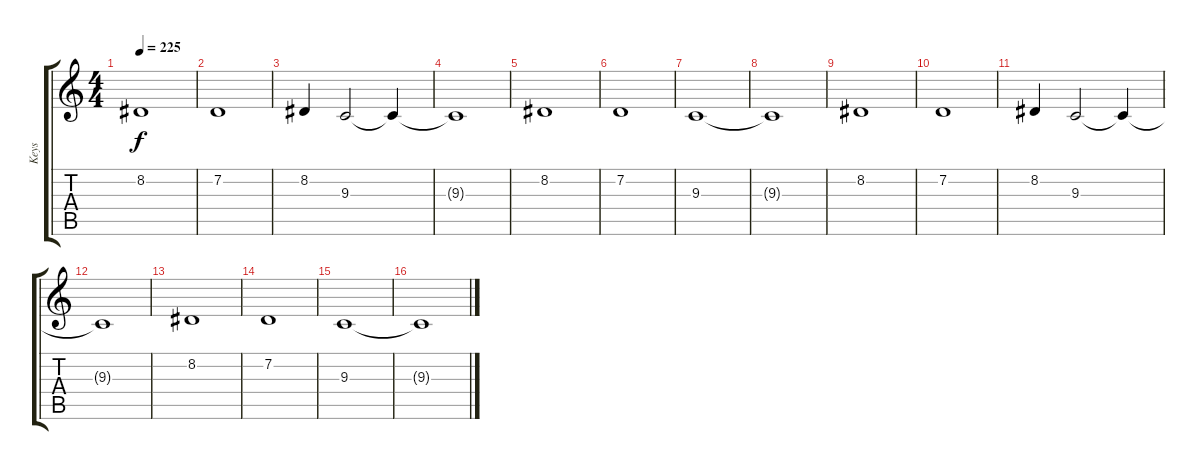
\track ("Keys" "Keys") {instrument ocarina}
\staff {score tabs}
\tuning (C4 G3 Eb3 Bb2 F2 C2) {hide}
\ts (4 4)
\tempo 225
\clef g2
\ks c
8.2.1{dy f} |
7.2.1 |
8.2.4 9.3.2 9.3{t}.4 |
9.3{t}.1 |
8.2.1 |
7.2.1 |
9.3.1 |
9.3{t}.1 |
8.2.1 |
7.2.1 |
8.2.4 9.3.2 9.3{t}.4 |
9.3{t}.1 |
8.2.1 |
7.2.1 |
9.3.1 |
9.3{t}.1
